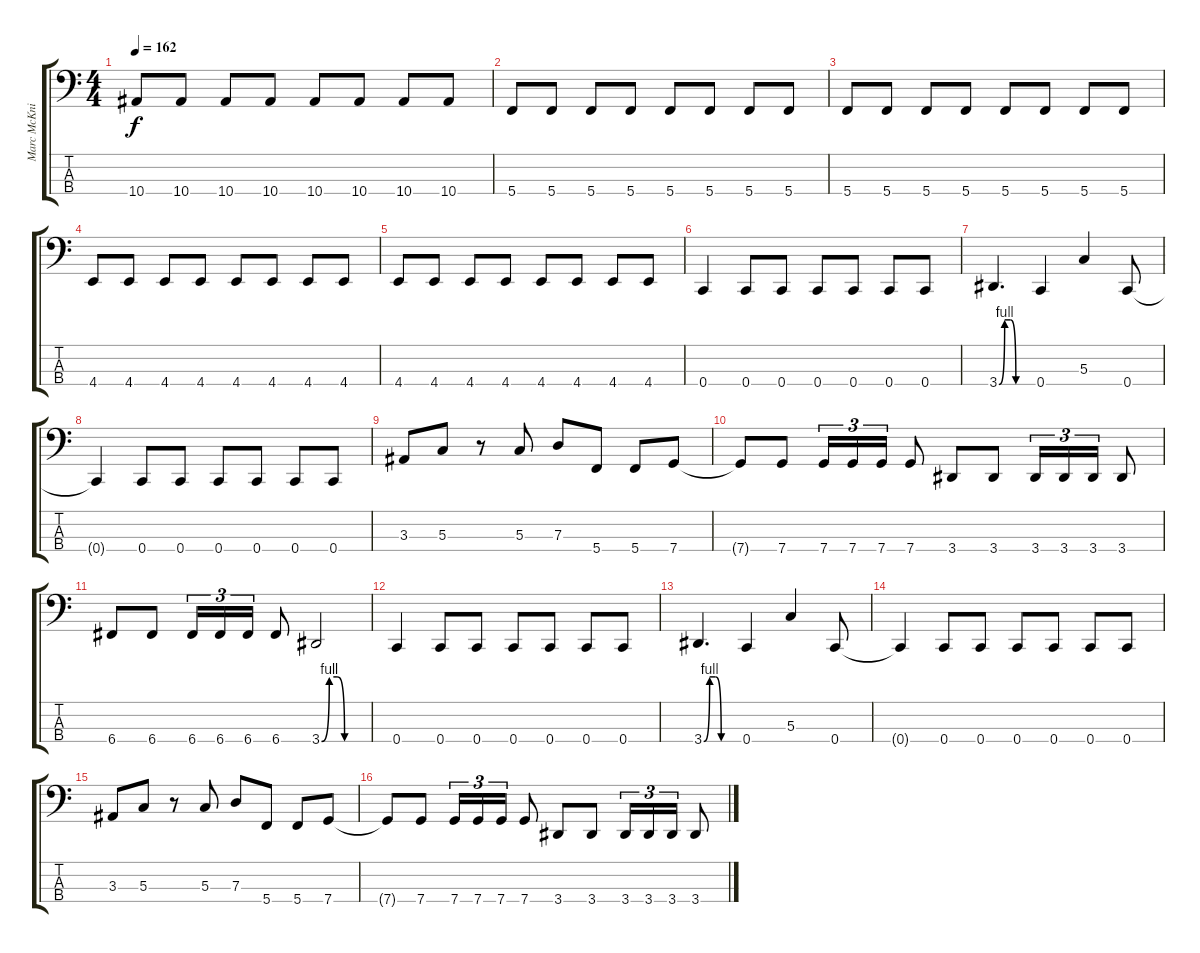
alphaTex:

\track ("Marc McKnight" "Marc McKni") {instrument electricbasspick}
\staff {score tabs}
\tuning (F2 C2 G1 C1) {hide}
\ts (4 4)
\tempo 162
\clef f4
\ks c
10.4.8{dy f} 10.4.8 10.4.8 10.4.8 10.4.8 10.4.8 10.4.8 10.4.8 |
5.4.8 5.4.8 5.4.8 5.4.8 5.4.8 5.4.8 5.4.8 5.4.8 |
5.4.8 5.4.8 5.4.8 5.4.8 5.4.8 5.4.8 5.4.8 5.4.8 |
4.4.8 4.4.8 4.4.8 4.4.8 4.4.8 4.4.8 4.4.8 4.4.8 |
4.4.8 4.4.8 4.4.8 4.4.8 4.4.8 4.4.8 4.4.8 4.4.8 |
0.4.4 0.4.8 0.4.8 0.4.8 0.4.8 0.4.8 0.4.8 |
3.4{be (custom 0 0 10 4 20 4 30 0 60 0)}.4{d} 0.4.4 5.3.4 0.4.8 |
0.4{t}.4 0.4.8 0.4.8 0.4.8 0.4.8 0.4.8 0.4.8 |
3.3.8 5.3.8 r.8 5.3.8 7.3.8 5.4.8 5.4.8 7.4.8 |
7.4{t}.8 7.4.8 7.4.16{tu (3 2)} 7.4.16{tu (3 2)} 7.4.16{tu (3 2)} 7.4.8 3.4.8 3.4.8 3.4.16{tu (3 2)} 3.4.16{tu (3 2)} 3.4.16{tu (3 2)} 3.4.8 |
6.4.8 6.4.8 6.4.16{tu (3 2)} 6.4.16{tu (3 2)} 6.4.16{tu (3 2)} 6.4.8 3.4{be (custom 0 0 10 4 20 4 30 0 60 0)}.2 |
0.4.4 0.4.8 0.4.8 0.4.8 0.4.8 0.4.8 0.4.8 |
3.4{be (custom 0 0 10 4 20 4 30 0 60 0)}.4{d} 0.4.4 5.3.4 0.4.8 |
0.4{t}.4 0.4.8 0.4.8 0.4.8 0.4.8 0.4.8 0.4.8 |
3.3.8 5.3.8 r.8 5.3.8 7.3.8 5.4.8 5.4.8 7.4.8 |
7.4{t}.8 7.4.8 7.4.16{tu (3 2)} 7.4.16{tu (3 2)} 7.4.16{tu (3 2)} 7.4.8 3.4.8 3.4.8 3.4.16{tu (3 2)} 3.4.16{tu (3 2)} 3.4.16{tu (3 2)} 3.4.8
